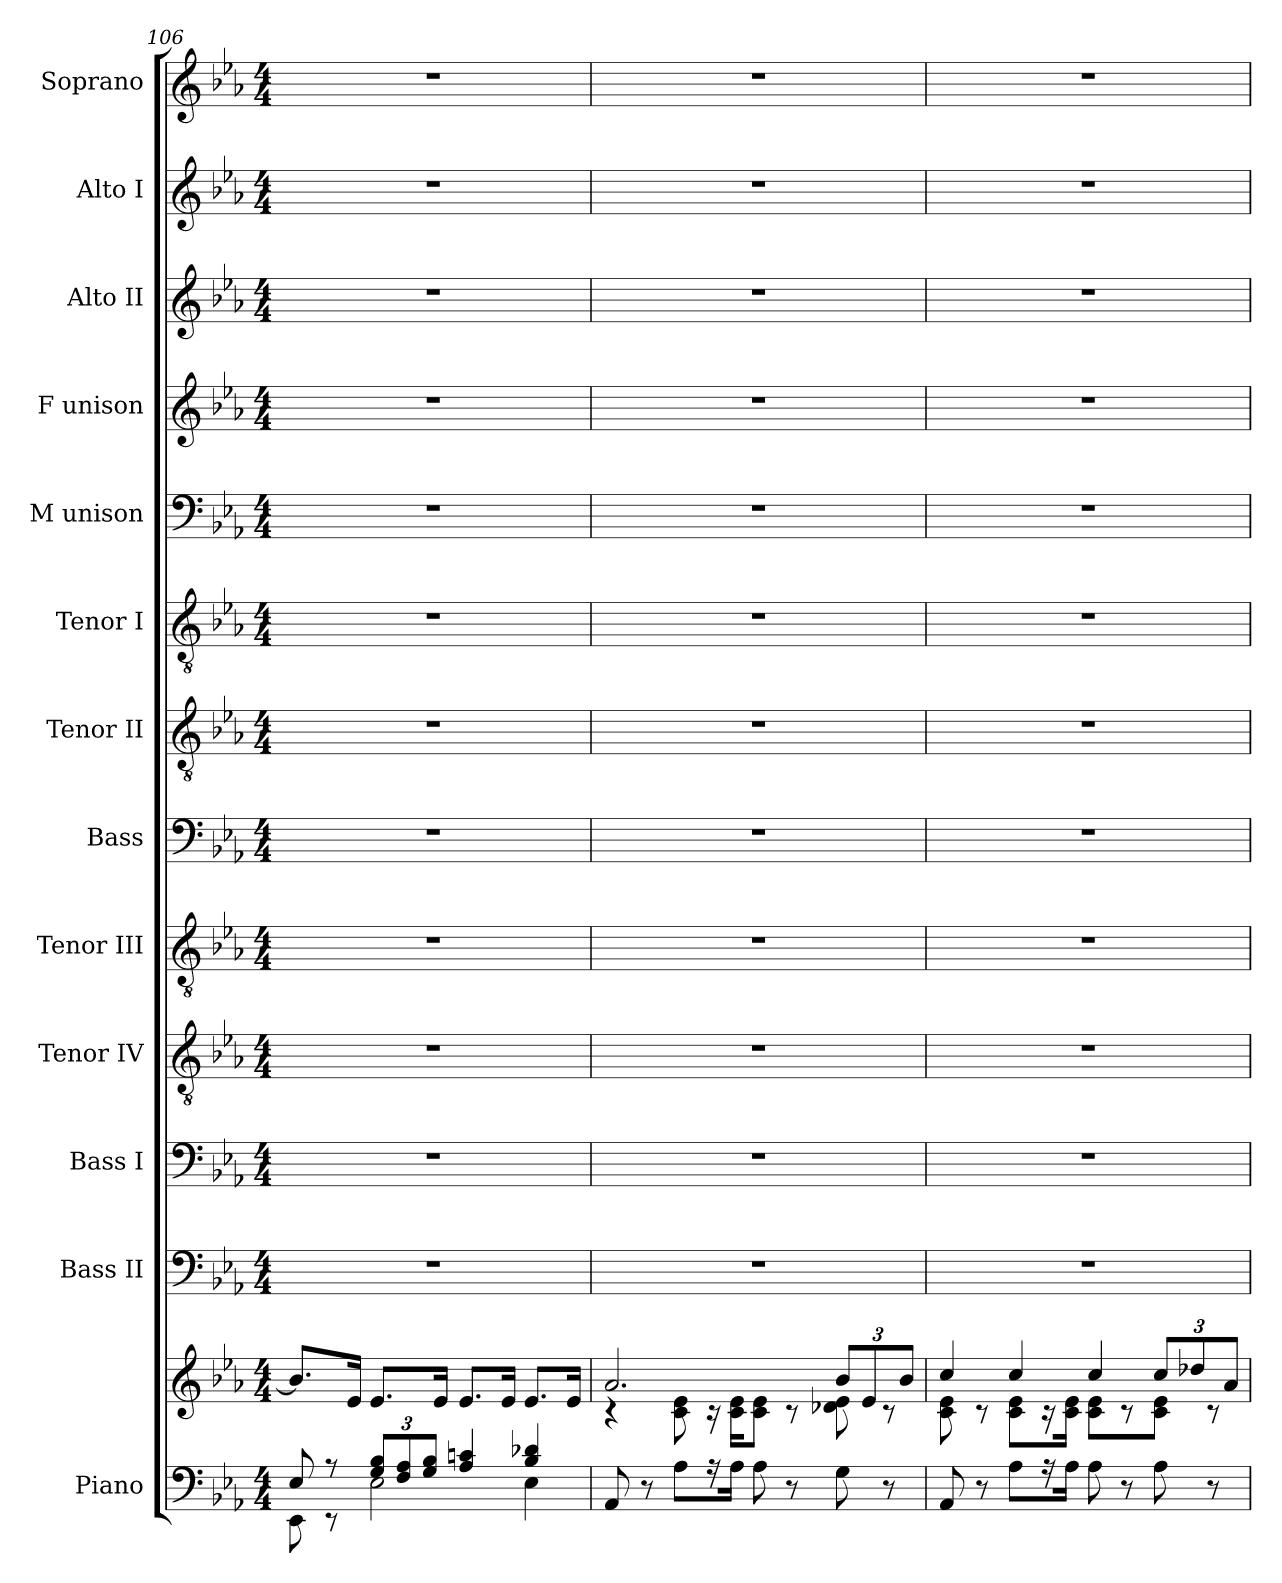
**kern	**kern	**kern	**kern	**kern	**kern	**kern	**kern	**kern	**kern	**kern	**kern	**kern	**kern
*part13	*part13	*part12	*part11	*part10	*part9	*part8	*part7	*part6	*part5	*part4	*part3	*part2	*part1
*staff14	*staff13	*staff12	*staff11	*staff10	*staff9	*staff8	*staff7	*staff6	*staff5	*staff4	*staff3	*staff2	*staff1
*I"Piano	*	*I"Bass II	*I"Bass I	*I"Tenor IV	*I"Tenor III	*I"Bass	*I"Tenor II	*I"Tenor I	*I"M unison	*I"F unison	*I"Alto II	*I"Alto I	*I"Soprano
*	*	*I'B.II	*I'B.I	*I'T.IV	*I'T.III	*I'B.	*I'T.II	*I'T.I	*I'M.u.	*I'F.u.	*I'A.II	*I'A.I	*I'S.
*clefF4	*clefG2	*clefF4	*clefF4	*clefGv2	*clefGv2	*clefF4	*clefGv2	*clefGv2	*clefF4	*clefG2	*clefG2	*clefG2	*clefG2
*k[b-e-a-]	*k[b-e-a-]	*k[b-e-a-]	*k[b-e-a-]	*k[b-e-a-]	*k[b-e-a-]	*k[b-e-a-]	*k[b-e-a-]	*k[b-e-a-]	*k[b-e-a-]	*k[b-e-a-]	*k[b-e-a-]	*k[b-e-a-]	*k[b-e-a-]
*M4/4	*M4/4	*M4/4	*M4/4	*M4/4	*M4/4	*M4/4	*M4/4	*M4/4	*M4/4	*M4/4	*M4/4	*M4/4	*M4/4
=106	=106	=106	=106	=106	=106	=106	=106	=106	=106	=106	=106	=106	=106
*^	*	*	*	*	*	*	*	*	*	*	*	*	*
8E-/	8EE-\	8.b-/L]	1r	1r	1r	1r	1r	1r	1r	1r	1r	1r	1r	1r
8r	8rEE	.	.	.	.	.	.	.	.	.	.	.	.	.
.	.	16e-/Jk	.	.	.	.	.	.	.	.	.	.	.	.
*Xbrackettup	*	*	*	*	*	*	*	*	*	*	*	*	*	*
12G/ 12B-/L	2E-\	8.e-/L	.	.	.	.	.	.	.	.	.	.	.	.
12F/ 12A-/	.	.	.	.	.	.	.	.	.	.	.	.	.	.
12G/ 12B-/J	.	.	.	.	.	.	.	.	.	.	.	.	.	.
.	.	16e-/Jk	.	.	.	.	.	.	.	.	.	.	.	.
4A-/ 4cn/	.	8.e-/L	.	.	.	.	.	.	.	.	.	.	.	.
.	.	16e-/Jk	.	.	.	.	.	.	.	.	.	.	.	.
4B-/ 4d-X/	4E-\	8.e-/L	.	.	.	.	.	.	.	.	.	.	.	.
.	.	16e-/Jk	.	.	.	.	.	.	.	.	.	.	.	.
*v	*v	*	*	*	*	*	*	*	*	*	*	*	*	*
!!LO:LB:g=z
=107	=107	=107	=107	=107	=107	=107	=107	=107	=107	=107	=107	=107	=107
*	*^	*	*	*	*	*	*	*	*	*	*	*	*
8AA-/	2.a-/	4rc	1r	1r	1r	1r	1r	1r	1r	1r	1r	1r	1r	1r
8r	.	.	.	.	.	.	.	.	.	.	.	.	.	.
8A-\L	.	8c\ 8e-\	.	.	.	.	.	.	.	.	.	.	.	.
16r	.	16rc	.	.	.	.	.	.	.	.	.	.	.	.
16A-\Jk	.	16c\ 16e-\KL	.	.	.	.	.	.	.	.	.	.	.	.
8A-\	.	8c\ 8e-\J	.	.	.	.	.	.	.	.	.	.	.	.
8r	.	8rc	.	.	.	.	.	.	.	.	.	.	.	.
*	*Xbrackettup	*	*	*	*	*	*	*	*	*	*	*	*	*
8G\	12b-/L	8d-X\ 8e-\	.	.	.	.	.	.	.	.	.	.	.	.
.	12e-/	.	.	.	.	.	.	.	.	.	.	.	.	.
8r	.	8rc	.	.	.	.	.	.	.	.	.	.	.	.
.	12b-/J	.	.	.	.	.	.	.	.	.	.	.	.	.
=108	=108	=108	=108	=108	=108	=108	=108	=108	=108	=108	=108	=108	=108	=108
8AA-/	4cc/	8c\ 8e-\	1r	1r	1r	1r	1r	1r	1r	1r	1r	1r	1r	1r
8r	.	8rc	.	.	.	.	.	.	.	.	.	.	.	.
8A-\L	4cc/	8c\ 8e-\L	.	.	.	.	.	.	.	.	.	.	.	.
16r	.	16r	.	.	.	.	.	.	.	.	.	.	.	.
16A-\Jk	.	16c\ 16e-\Jk	.	.	.	.	.	.	.	.	.	.	.	.
8A-\	4cc/	8c\ 8e-\L	.	.	.	.	.	.	.	.	.	.	.	.
8r	.	8r	.	.	.	.	.	.	.	.	.	.	.	.
8A-\	12cc/L	8c\ 8e-\J	.	.	.	.	.	.	.	.	.	.	.	.
.	12dd-X/	.	.	.	.	.	.	.	.	.	.	.	.	.
8r	.	8rc	.	.	.	.	.	.	.	.	.	.	.	.
.	12a-/J	.	.	.	.	.	.	.	.	.	.	.	.	.
*	*v	*v	*	*	*	*	*	*	*	*	*	*	*	*
=	=	=	=	=	=	=	=	=	=	=	=	=	=
*-	*-	*-	*-	*-	*-	*-	*-	*-	*-	*-	*-	*-	*-
